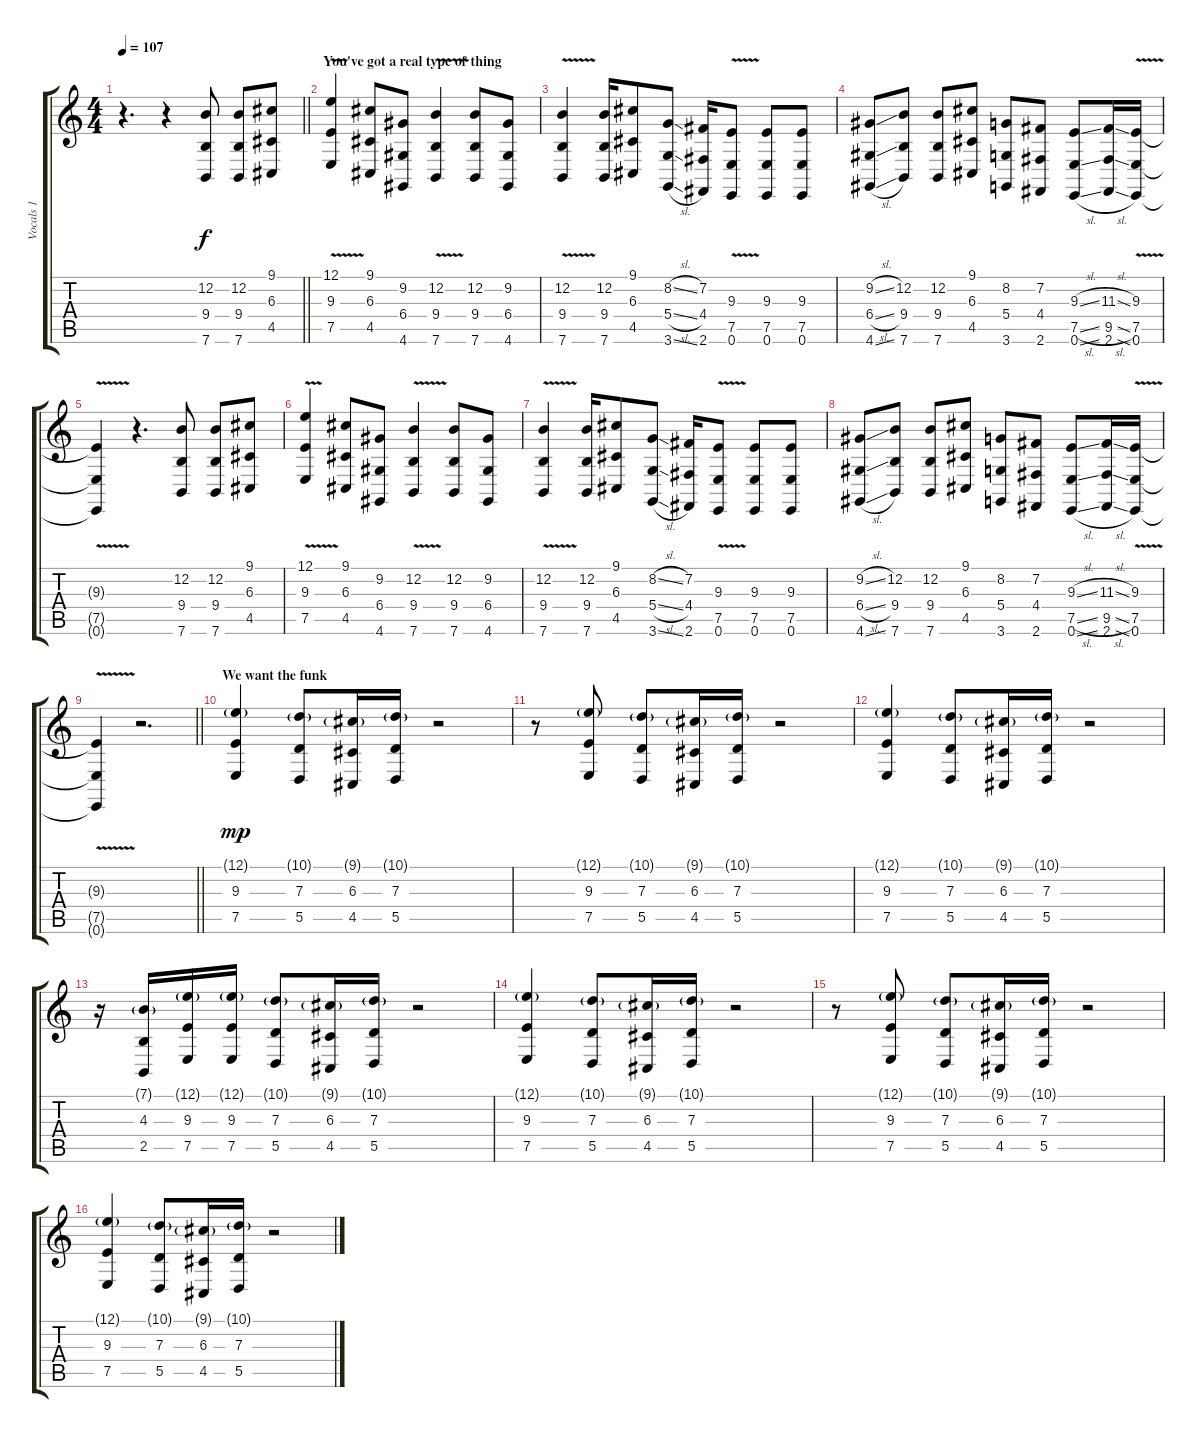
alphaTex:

\track ("Vocals 1" "Vocals 1") {instrument lead8bassandlead}
\staff {score tabs}
\tuning (E4 B3 G3 D3 A2 E2) {hide}
\ts (4 4)
\tempo 107
\clef g2
\barLineRight lightlight
\ks c
r.4{d dy mp} r.4 (12.2 9.4 7.6).8{dy f} (12.2 9.4 7.6).8 (9.1 6.3 4.5).8 |
\section ("" "You've got a real type of thing")
(12.1{v} 9.3{v} 7.5{v}).4 (9.1 6.3 4.5).8 (9.2 6.4 4.6).8 (12.2{v} 9.4{v} 7.6{v}).4 (12.2 9.4 7.6).8 (9.2 6.4 4.6).8 |
(12.2{v} 9.4{v} 7.6{v}).4 (12.2 9.4 7.6).16 (9.1 6.3 4.5).8 (8.2{sl} 5.4{sl} 3.6{sl}).8 (7.2 4.4 2.6).16 (9.3{v} 7.5{v} 0.6{v}).8 (9.3 7.5 0.6).8 (9.3 7.5 0.6).8 |
(9.2{sl} 6.4{sl} 4.6{sl}).8 (12.2 9.4 7.6).8 (12.2 9.4 7.6).8 (9.1 6.3 4.5).8 (8.2 5.4 3.6).8 (7.2 4.4 2.6).8 (9.3{sl} 7.5{sl} 0.6{sl}).8 (11.3{sl} 9.5{sl} 2.6{sl}).16 (9.3{v} 7.5{v} 0.6{v}).16 |
(9.3{t} 7.5{t} 0.6{t}).4 r.4{d} (12.2 9.4 7.6).8 (12.2 9.4 7.6).8 (9.1 6.3 4.5).8 |
(12.1{v} 9.3{v} 7.5{v}).4 (9.1 6.3 4.5).8 (9.2 6.4 4.6).8 (12.2{v} 9.4{v} 7.6{v}).4 (12.2 9.4 7.6).8 (9.2 6.4 4.6).8 |
(12.2{v} 9.4{v} 7.6{v}).4 (12.2 9.4 7.6).16 (9.1 6.3 4.5).8 (8.2{sl} 5.4{sl} 3.6{sl}).8 (7.2 4.4 2.6).16 (9.3{v} 7.5{v} 0.6{v}).8 (9.3 7.5 0.6).8 (9.3 7.5 0.6).8 |
(9.2{sl} 6.4{sl} 4.6{sl}).8 (12.2 9.4 7.6).8 (12.2 9.4 7.6).8 (9.1 6.3 4.5).8 (8.2 5.4 3.6).8 (7.2 4.4 2.6).8 (9.3{sl} 7.5{sl} 0.6{sl}).8 (11.3{sl} 9.5{sl} 2.6{sl}).16 (9.3{v} 7.5{v} 0.6{v}).16 |
\barLineRight lightlight
(9.3{t} 7.5{t} 0.6{t}).4 r.2{d} |
\section ("" "We want the funk")
(12.1{g} 9.3 7.5).4{dy mp} (10.1{g} 7.3 5.5).8 (9.1{g} 6.3 4.5).16 (10.1{g} 7.3 5.5).16 r.2 |
r.8 (12.1{g} 9.3 7.5).8 (10.1{g} 7.3 5.5).8 (9.1{g} 6.3 4.5).16 (10.1{g} 7.3 5.5).16 r.2 |
(12.1{g} 9.3 7.5).4 (10.1{g} 7.3 5.5).8 (9.1{g} 6.3 4.5).16 (10.1{g} 7.3 5.5).16 r.2 |
r.16 (7.1{g} 4.3 2.5).16 (12.1{g} 9.3 7.5).16 (12.1{g} 9.3 7.5).16 (10.1{g} 7.3 5.5).8 (9.1{g} 6.3 4.5).16 (10.1{g} 7.3 5.5).16 r.2 |
(12.1{g} 9.3 7.5).4 (10.1{g} 7.3 5.5).8 (9.1{g} 6.3 4.5).16 (10.1{g} 7.3 5.5).16 r.2 |
r.8 (12.1{g} 9.3 7.5).8 (10.1{g} 7.3 5.5).8 (9.1{g} 6.3 4.5).16 (10.1{g} 7.3 5.5).16 r.2 |
(12.1{g} 9.3 7.5).4 (10.1{g} 7.3 5.5).8 (9.1{g} 6.3 4.5).16 (10.1{g} 7.3 5.5).16 r.2
